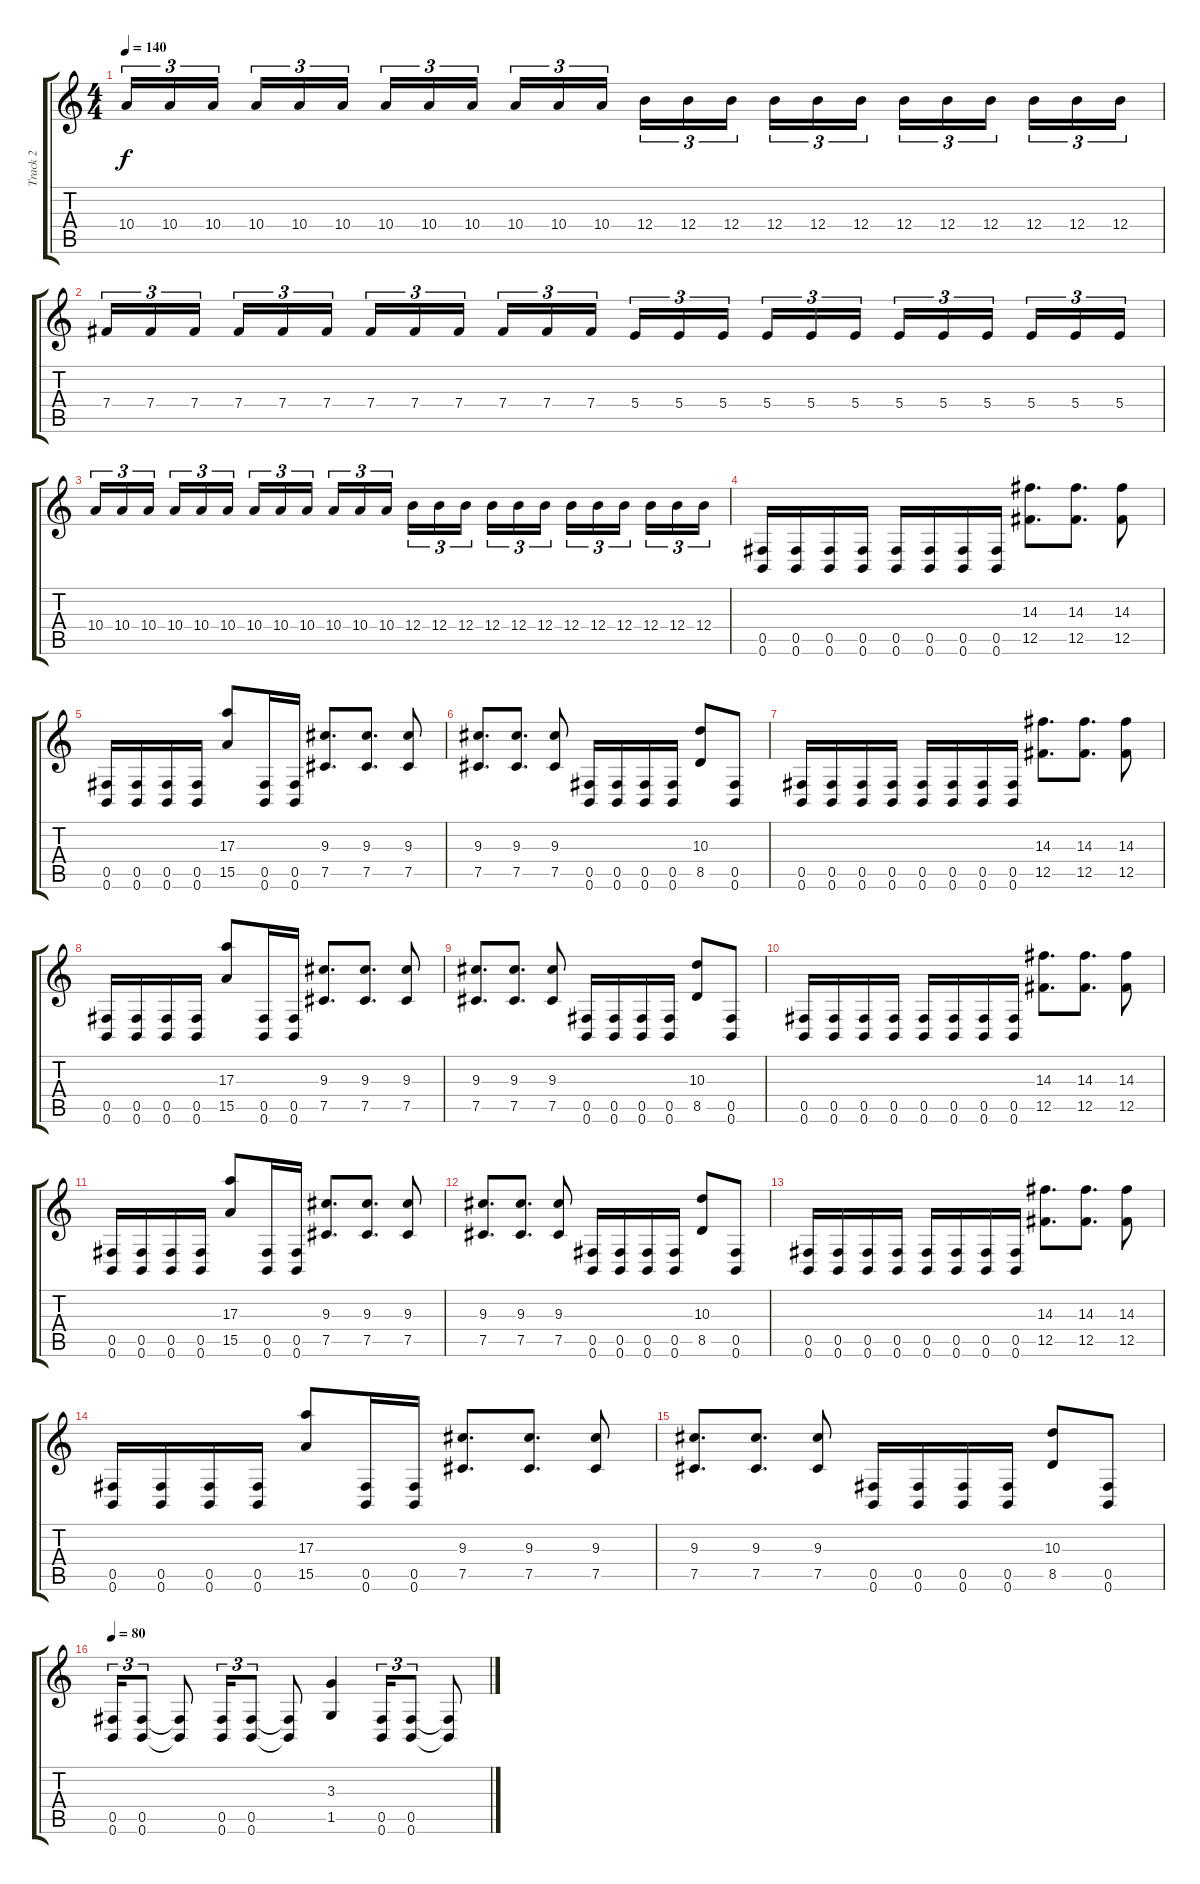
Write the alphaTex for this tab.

\track ("Track 2" "Track 2") {instrument distortionguitar}
\staff {score tabs}
\tuning (Db4 Ab3 E3 B2 Gb2 B1) {hide}
\ts (4 4)
\tempo 140
\clef g2
\ks c
10.4.16{tu (3 2) dy f} 10.4.16{tu (3 2)} 10.4.16{tu (3 2) beam splitsecondary} 10.4.16{tu (3 2)} 10.4.16{tu (3 2)} 10.4.16{tu (3 2)} 10.4.16{tu (3 2)} 10.4.16{tu (3 2)} 10.4.16{tu (3 2) beam splitsecondary} 10.4.16{tu (3 2)} 10.4.16{tu (3 2)} 10.4.16{tu (3 2)} 12.4.16{tu (3 2)} 12.4.16{tu (3 2)} 12.4.16{tu (3 2) beam splitsecondary} 12.4.16{tu (3 2)} 12.4.16{tu (3 2)} 12.4.16{tu (3 2)} 12.4.16{tu (3 2)} 12.4.16{tu (3 2)} 12.4.16{tu (3 2) beam splitsecondary} 12.4.16{tu (3 2)} 12.4.16{tu (3 2)} 12.4.16{tu (3 2)} |
7.4.16{tu (3 2) instrument distortionguitar} 7.4.16{tu (3 2)} 7.4.16{tu (3 2) beam splitsecondary} 7.4.16{tu (3 2)} 7.4.16{tu (3 2)} 7.4.16{tu (3 2)} 7.4.16{tu (3 2)} 7.4.16{tu (3 2)} 7.4.16{tu (3 2) beam splitsecondary} 7.4.16{tu (3 2)} 7.4.16{tu (3 2)} 7.4.16{tu (3 2)} 5.4.16{tu (3 2)} 5.4.16{tu (3 2)} 5.4.16{tu (3 2) beam splitsecondary} 5.4.16{tu (3 2)} 5.4.16{tu (3 2)} 5.4.16{tu (3 2)} 5.4.16{tu (3 2)} 5.4.16{tu (3 2)} 5.4.16{tu (3 2) beam splitsecondary} 5.4.16{tu (3 2)} 5.4.16{tu (3 2)} 5.4.16{tu (3 2)} |
10.4.16{tu (3 2)} 10.4.16{tu (3 2)} 10.4.16{tu (3 2) beam splitsecondary} 10.4.16{tu (3 2)} 10.4.16{tu (3 2)} 10.4.16{tu (3 2)} 10.4.16{tu (3 2)} 10.4.16{tu (3 2)} 10.4.16{tu (3 2) beam splitsecondary} 10.4.16{tu (3 2)} 10.4.16{tu (3 2)} 10.4.16{tu (3 2)} 12.4.16{tu (3 2)} 12.4.16{tu (3 2)} 12.4.16{tu (3 2) beam splitsecondary} 12.4.16{tu (3 2)} 12.4.16{tu (3 2)} 12.4.16{tu (3 2)} 12.4.16{tu (3 2)} 12.4.16{tu (3 2)} 12.4.16{tu (3 2) beam splitsecondary} 12.4.16{tu (3 2)} 12.4.16{tu (3 2)} 12.4.16{tu (3 2)} |
(0.5 0.6).16 (0.5 0.6).16 (0.5 0.6).16 (0.5 0.6).16 (0.5 0.6).16 (0.5 0.6).16 (0.5 0.6).16 (0.5 0.6).16 (14.3 12.5).8{d} (14.3 12.5).8{d} (14.3 12.5).8 |
(0.5 0.6).16 (0.5 0.6).16 (0.5 0.6).16 (0.5 0.6).16 (17.3 15.5).8 (0.5 0.6).16 (0.5 0.6).16 (9.3 7.5).8{d} (9.3 7.5).8{d} (9.3 7.5).8 |
(9.3 7.5).8{d} (9.3 7.5).8{d} (9.3 7.5).8 (0.5 0.6).16 (0.5 0.6).16 (0.5 0.6).16 (0.5 0.6).16 (10.3 8.5).8 (0.5 0.6).8 |
(0.5 0.6).16 (0.5 0.6).16 (0.5 0.6).16 (0.5 0.6).16 (0.5 0.6).16 (0.5 0.6).16 (0.5 0.6).16 (0.5 0.6).16 (14.3 12.5).8{d} (14.3 12.5).8{d} (14.3 12.5).8 |
(0.5 0.6).16 (0.5 0.6).16 (0.5 0.6).16 (0.5 0.6).16 (17.3 15.5).8 (0.5 0.6).16 (0.5 0.6).16 (9.3 7.5).8{d} (9.3 7.5).8{d} (9.3 7.5).8 |
(9.3 7.5).8{d} (9.3 7.5).8{d} (9.3 7.5).8 (0.5 0.6).16 (0.5 0.6).16 (0.5 0.6).16 (0.5 0.6).16 (10.3 8.5).8 (0.5 0.6).8 |
(0.5 0.6).16 (0.5 0.6).16 (0.5 0.6).16 (0.5 0.6).16 (0.5 0.6).16 (0.5 0.6).16 (0.5 0.6).16 (0.5 0.6).16 (14.3 12.5).8{d} (14.3 12.5).8{d} (14.3 12.5).8 |
(0.5 0.6).16 (0.5 0.6).16 (0.5 0.6).16 (0.5 0.6).16 (17.3 15.5).8 (0.5 0.6).16 (0.5 0.6).16 (9.3 7.5).8{d} (9.3 7.5).8{d} (9.3 7.5).8 |
(9.3 7.5).8{d} (9.3 7.5).8{d} (9.3 7.5).8 (0.5 0.6).16 (0.5 0.6).16 (0.5 0.6).16 (0.5 0.6).16 (10.3 8.5).8 (0.5 0.6).8 |
(0.5 0.6).16 (0.5 0.6).16 (0.5 0.6).16 (0.5 0.6).16 (0.5 0.6).16 (0.5 0.6).16 (0.5 0.6).16 (0.5 0.6).16 (14.3 12.5).8{d} (14.3 12.5).8{d} (14.3 12.5).8 |
(0.5 0.6).16 (0.5 0.6).16 (0.5 0.6).16 (0.5 0.6).16 (17.3 15.5).8 (0.5 0.6).16 (0.5 0.6).16 (9.3 7.5).8{d} (9.3 7.5).8{d} (9.3 7.5).8 |
(9.3 7.5).8{d} (9.3 7.5).8{d} (9.3 7.5).8 (0.5 0.6).16 (0.5 0.6).16 (0.5 0.6).16 (0.5 0.6).16 (10.3 8.5).8 (0.5 0.6).8 |
\tempo 80
(0.5 0.6).16{tu (3 2)} (0.5 0.6).8{tu (3 2)} (0.5{t} 0.6{t}).8 (0.5 0.6).16{tu (3 2)} (0.5 0.6).8{tu (3 2)} (0.5{t} 0.6{t}).8 (3.3 1.5).4 (0.5 0.6).16{tu (3 2)} (0.5 0.6).8{tu (3 2)} (0.5{t} 0.6{t}).8
